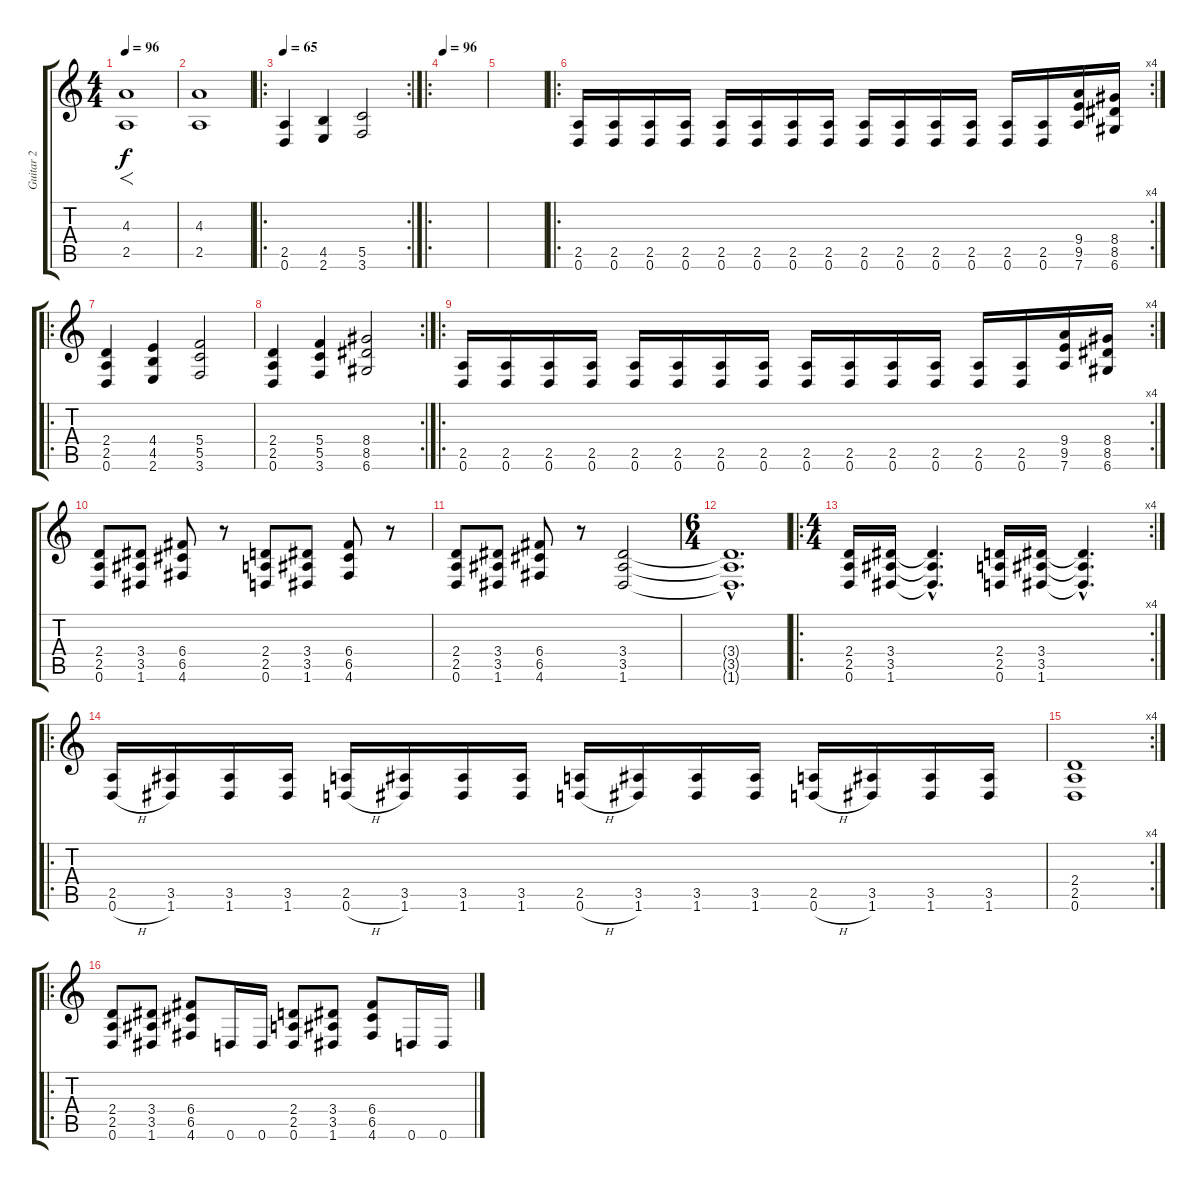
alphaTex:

\track ("Guitar 2" "Guitar 2") {instrument distortionguitar}
\staff {score tabs}
\tuning (D4 A3 F3 C3 G2 D2) {hide}
\ts (4 4)
\tempo 96
\tempo 55
\tempo 96
\clef g2
\ks c
(4.3 2.5).1{f dy f instrument distortionguitar} |
(4.3 2.5).1 |
\ro
\rc 2
\tempo 65
(2.5 0.6).4 (4.5 2.6).4 (5.5 3.6).2 |
\ro
\tempo 96
|
|
\ro
\rc 4
(2.5 0.6).16 (2.5 0.6).16 (2.5 0.6).16 (2.5 0.6).16 (2.5 0.6).16 (2.5 0.6).16 (2.5 0.6).16 (2.5 0.6).16 (2.5 0.6).16 (2.5 0.6).16 (2.5 0.6).16 (2.5 0.6).16 (2.5 0.6).16 (2.5 0.6).16 (9.4 9.5 7.6).16 (8.4 8.5 6.6).16 |
\ro
(2.4 2.5 0.6).4 (4.4 4.5 2.6).4 (5.4 5.5 3.6).2 |
\rc 2
(2.4 2.5 0.6).4 (5.4 5.5 3.6).4 (8.4 8.5 6.6).2 |
\ro
\rc 4
(2.5 0.6).16 (2.5 0.6).16 (2.5 0.6).16 (2.5 0.6).16 (2.5 0.6).16 (2.5 0.6).16 (2.5 0.6).16 (2.5 0.6).16 (2.5 0.6).16 (2.5 0.6).16 (2.5 0.6).16 (2.5 0.6).16 (2.5 0.6).16 (2.5 0.6).16 (9.4 9.5 7.6).16 (8.4 8.5 6.6).16 |
(2.4 2.5 0.6).8 (3.4 3.5 1.6).8 (6.4 6.5 4.6).8 r.8 (2.4 2.5 0.6).8 (3.4 3.5 1.6).8 (6.4 6.5 4.6).8 r.8 |
(2.4 2.5 0.6).8 (3.4 3.5 1.6).8 (6.4 6.5 4.6).8 r.8 (3.4 3.5 1.6).2 |
\ts (6 4)
(3.4{hac t} 3.5{hac t} 1.6{hac t}).1{d} |
\ro
\rc 4
\ts (4 4)
(2.4 2.5 0.6).16 (3.4 3.5 1.6).16 (3.4{hac t} 3.5{hac t} 1.6{hac t}).4{d} (2.4 2.5 0.6).16 (3.4 3.5 1.6).16 (3.4{hac t} 3.5{hac t} 1.6{hac t}).4{d} |
\ro
(2.5 0.6{h}).16 (3.5 1.6).16 (3.5 1.6).16 (3.5 1.6).16 (2.5 0.6{h}).16 (3.5 1.6).16 (3.5 1.6).16 (3.5 1.6).16 (2.5 0.6{h}).16 (3.5 1.6).16 (3.5 1.6).16 (3.5 1.6).16 (2.5 0.6{h}).16 (3.5 1.6).16 (3.5 1.6).16 (3.5 1.6).16 |
\rc 4
(2.4 2.5 0.6).1 |
\ro
(2.4 2.5 0.6).8 (3.4 3.5 1.6).8 (6.4 6.5 4.6).8 0.6.16 0.6.16 (2.4 2.5 0.6).8 (3.4 3.5 1.6).8 (6.4 6.5 4.6).8 0.6.16 0.6.16
